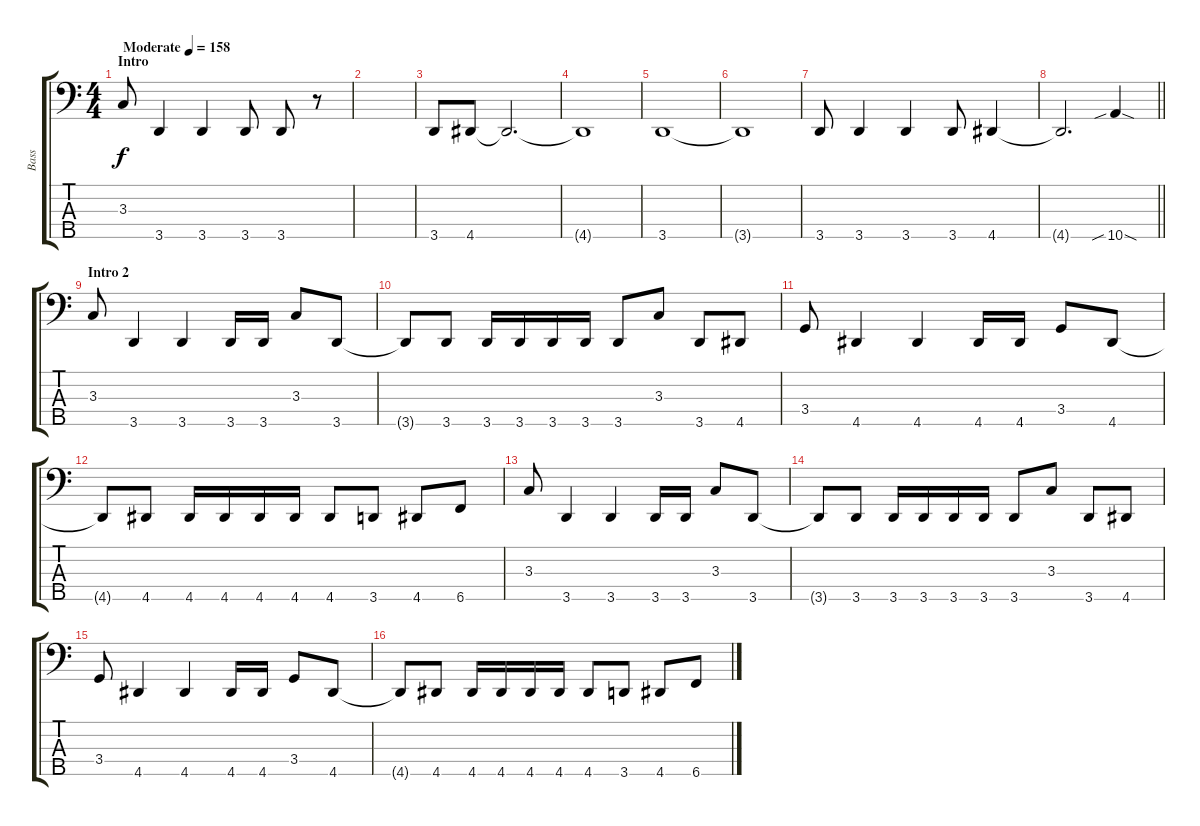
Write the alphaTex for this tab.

\track ("Bass" "Bass") {instrument electricbassfinger}
\staff {score tabs}
\tuning (G2 D2 A1 E1 B0) {hide}
\ts (4 4)
\section ("" "Intro")
\tempo (158 "Moderate")
\clef f4
\ks c
3.3.8{dy f instrument electricbassfinger} 3.5.4 3.5.4 3.5.8 3.5.8 r.8 |
|
3.5.8 4.5.8 4.5{t}.2{d} |
4.5{t}.1 |
3.5.1 |
3.5{t}.1 |
3.5.8 3.5.4 3.5.4 3.5.8 4.5.4 |
\barLineRight lightlight
4.5{t}.2{d} 10.5{sib sod}.4 |
\section ("" "Intro 2")
3.3.8 3.5.4 3.5.4 3.5.16 3.5.16 3.3.8 3.5.8 |
3.5{t}.8 3.5.8 3.5.16 3.5.16 3.5.16 3.5.16 3.5.8 3.3.8 3.5.8 4.5.8 |
3.4.8 4.5.4 4.5.4 4.5.16 4.5.16 3.4.8 4.5.8 |
4.5{t}.8 4.5.8 4.5.16 4.5.16 4.5.16 4.5.16 4.5.8 3.5.8 4.5.8 6.5.8 |
3.3.8 3.5.4 3.5.4 3.5.16 3.5.16 3.3.8 3.5.8 |
3.5{t}.8 3.5.8 3.5.16 3.5.16 3.5.16 3.5.16 3.5.8 3.3.8 3.5.8 4.5.8 |
3.4.8 4.5.4 4.5.4 4.5.16 4.5.16 3.4.8 4.5.8 |
4.5{t}.8 4.5.8 4.5.16 4.5.16 4.5.16 4.5.16 4.5.8 3.5.8 4.5.8 6.5.8
